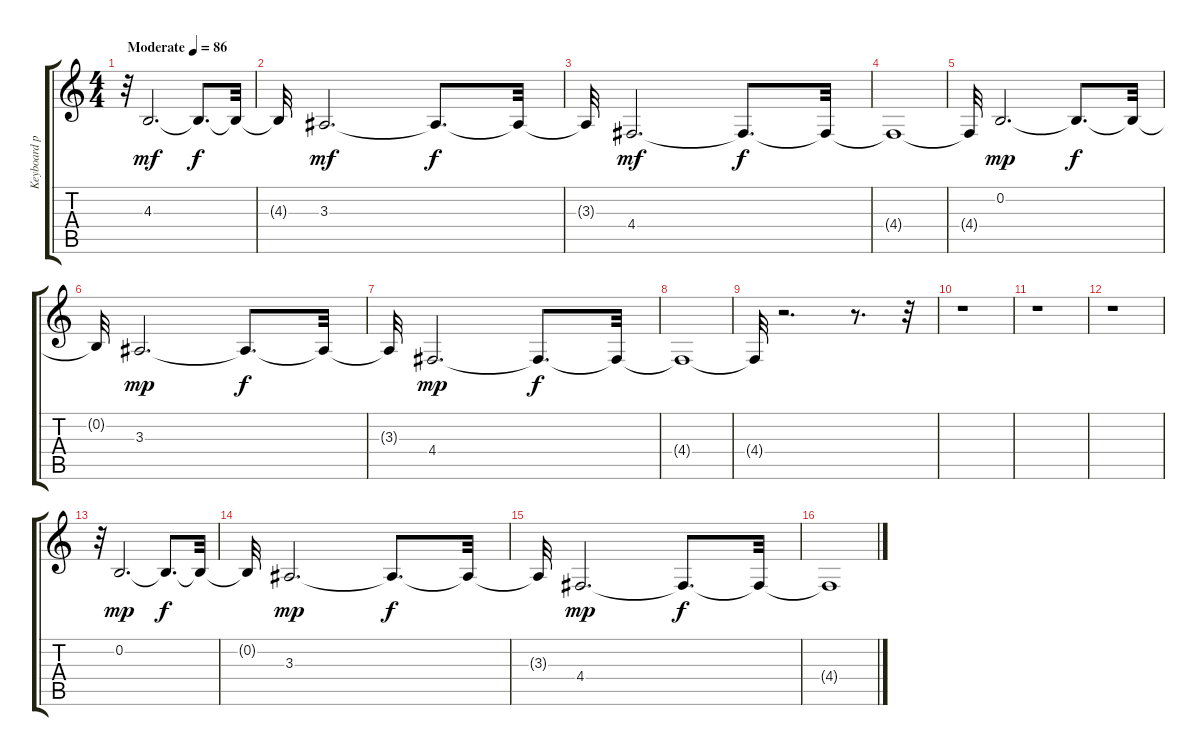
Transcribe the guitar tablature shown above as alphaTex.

\track ("Keyboard pad 2" "Keyboard p") {instrument stringensemble2}
\staff {score tabs}
\tuning (E4 B3 G3 D3 A2 E2) {hide}
\ts (4 4)
\tempo (86 "Moderate")
\clef g2
\ks c
r.32{dy mf instrument stringensemble2} 4.3.2{d} 4.3{t}.8{d dy f} 4.3{t}.32 |
4.3{t}.32 3.3.2{d dy mf} 3.3{t}.8{d dy f} 3.3{t}.32 |
3.3{t}.32 4.4.2{d dy mf} 4.4{t}.8{d dy f} 4.4{t}.32 |
4.4{t}.1 |
4.4{t}.32 0.2.2{d dy mp} 0.2{t}.8{d dy f} 0.2{t}.32 |
0.2{t}.32 3.3.2{d dy mp} 3.3{t}.8{d dy f} 3.3{t}.32 |
3.3{t}.32 4.4.2{d dy mp} 4.4{t}.8{d dy f} 4.4{t}.32 |
4.4{t}.1 |
4.4{t}.32 r.2{d} r.8{d} r.32 |
r.1 |
r.1 |
r.1 |
r.32 0.2.2{d dy mp} 0.2{t}.8{d dy f} 0.2{t}.32 |
0.2{t}.32 3.3.2{d dy mp} 3.3{t}.8{d dy f} 3.3{t}.32 |
3.3{t}.32 4.4.2{d dy mp} 4.4{t}.8{d dy f} 4.4{t}.32 |
4.4{t}.1
